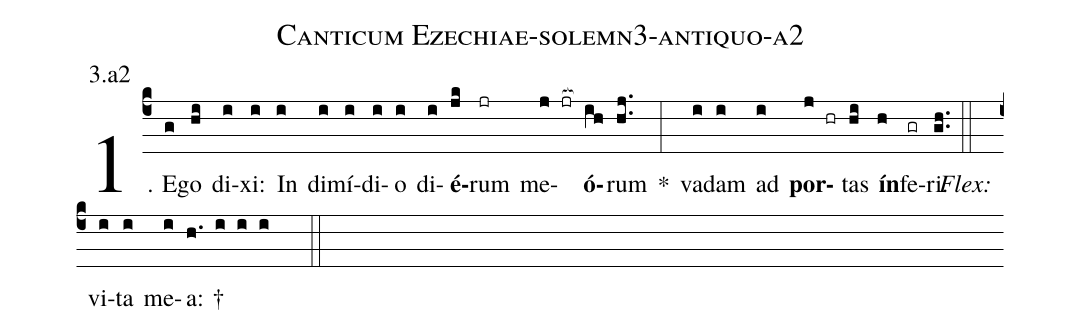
name: Canticum Ezechiae-solemn3-antiquo-a2;
annotation: 3.a2;
%%
(c4)1. E(g)go(hi) di(i)xi:(i) In(i) di(i)mí(i)di(i)o(i) di(i)<b>é</b>(jk)rum(jr) me(j jr[ocb:1{])<b>ó</b>(ih[ocb:0}])rum(hj..) *(:) va(i)dam(i) ad(i) <b>por</b>(j hr)tas(hi) <b>ín</b>(h)fe(gr)ri.(gh..) (::)
<i>Flex:</i>()  vi(i)ta(i) me(i)a: †(h. i i i  ::)
